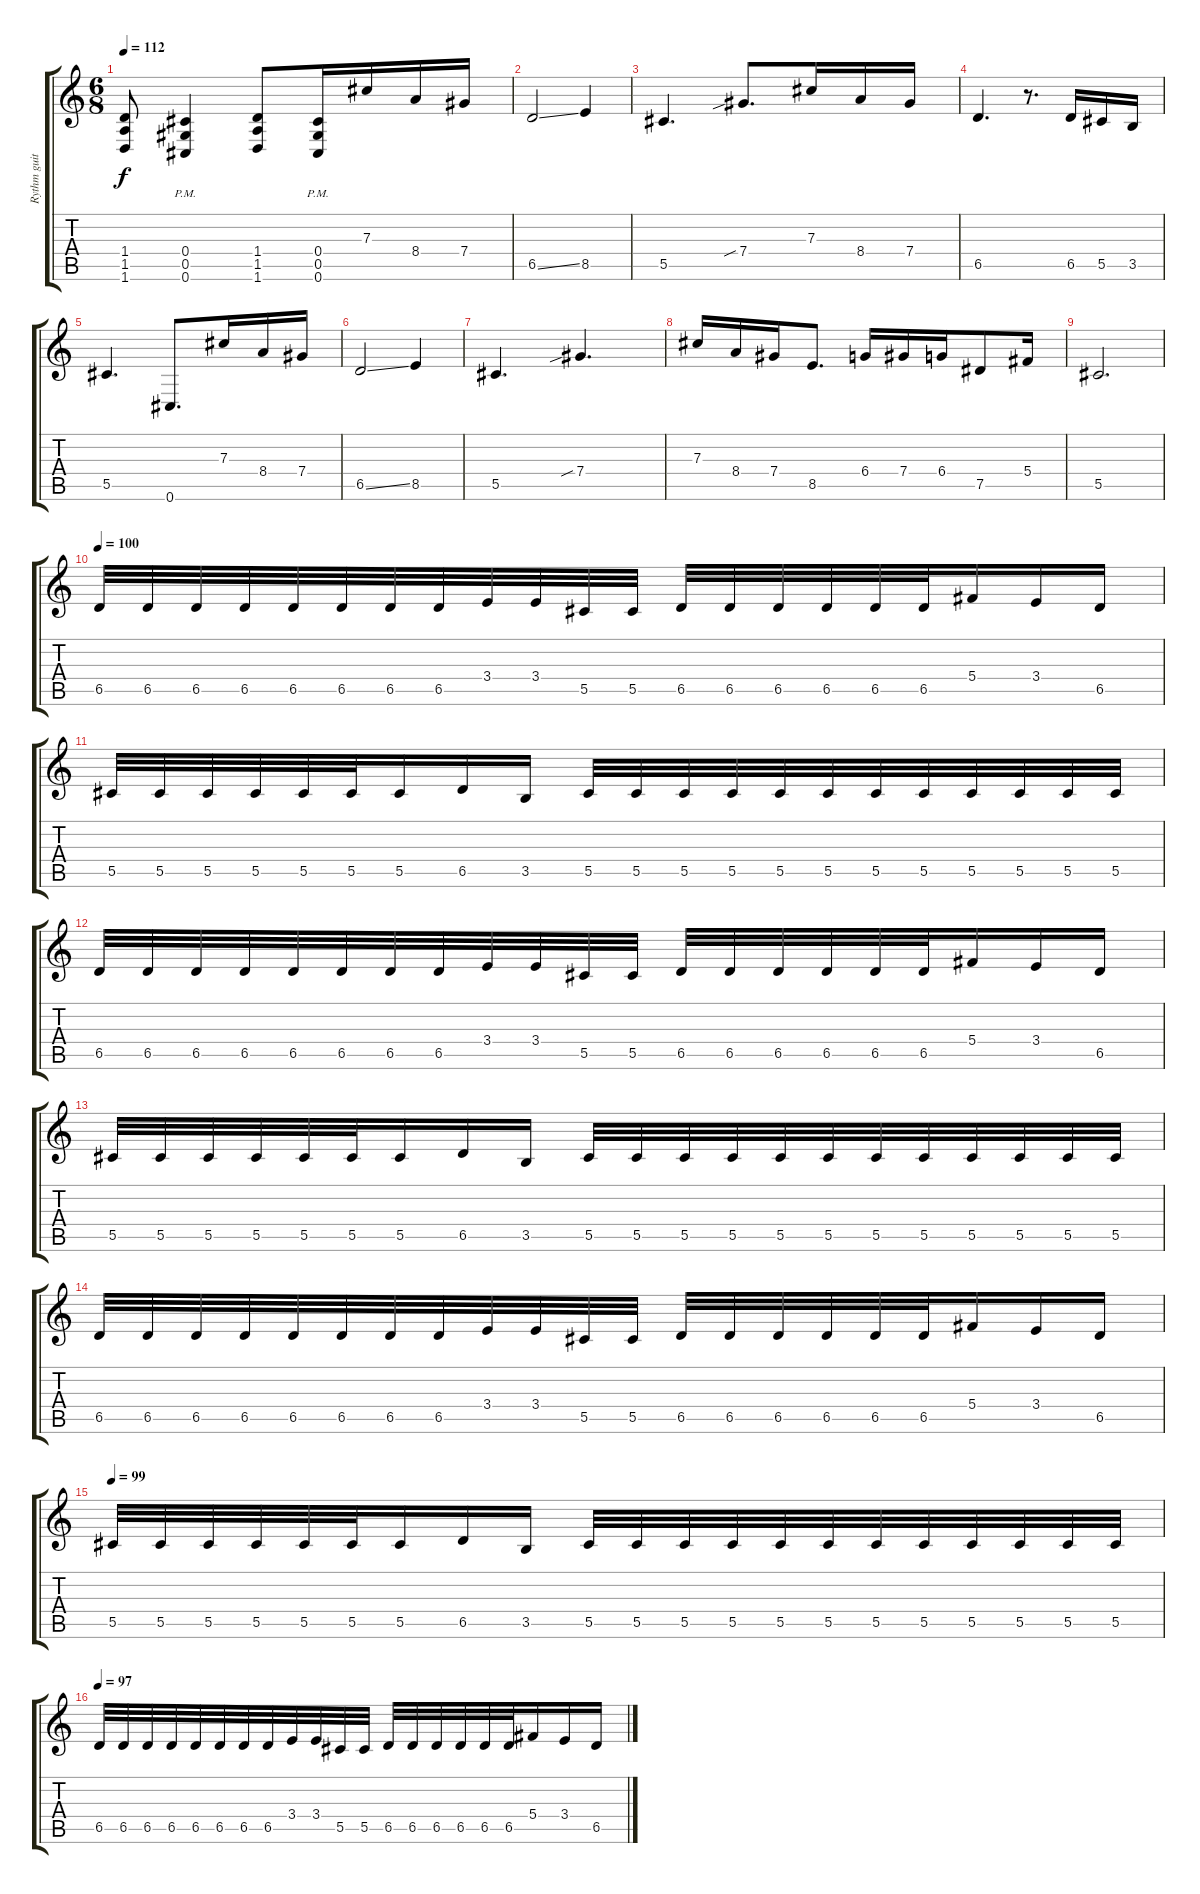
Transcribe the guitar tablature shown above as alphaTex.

\track ("Rythm guitar" "Rythm guit") {instrument distortionguitar}
\staff {score tabs}
\tuning (Eb4 Bb3 Gb3 Db3 Ab2 Db2) {hide}
\ts (6 8)
\tempo 112
\clef g2
\ks c
(1.4 1.5 1.6).8{dy f} (0.4{pm} 0.5{pm} 0.6{pm}).4 (1.4 1.5 1.6).8 (0.4{pm} 0.5{pm} 0.6{pm}).16 7.3.16 8.4.16 7.4.16 |
6.5{ss}.2 8.5.4 |
5.5.4{d} 7.4{sib}.8{d} 7.3.16 8.4.16 7.4.16 |
6.5.4{d} r.8{d} 6.5.16 5.5.16 3.5.16 |
5.5.4{d} 0.6.8{d} 7.3.16 8.4.16 7.4.16 |
6.5{ss}.2 8.5.4 |
5.5.4{d} 7.4{sib}.4{d} |
7.3.16 8.4.16 7.4.16 8.5.8{d} 6.4.16 7.4.16 6.4.16 7.5.8 5.4.16 |
5.5.2{d} |
\tempo 100
6.5.32 6.5.32 6.5.32 6.5.32 6.5.32 6.5.32 6.5.32 6.5.32 3.4.32 3.4.32 5.5.32 5.5.32 6.5.32 6.5.32 6.5.32 6.5.32 6.5.32 6.5.32 5.4.16 3.4.16 6.5.16 |
5.5.32 5.5.32 5.5.32 5.5.32 5.5.32 5.5.32 5.5.16 6.5.16 3.5.16 5.5.32 5.5.32 5.5.32 5.5.32 5.5.32 5.5.32 5.5.32 5.5.32 5.5.32 5.5.32 5.5.32 5.5.32 |
6.5.32 6.5.32 6.5.32 6.5.32 6.5.32 6.5.32 6.5.32 6.5.32 3.4.32 3.4.32 5.5.32 5.5.32 6.5.32 6.5.32 6.5.32 6.5.32 6.5.32 6.5.32 5.4.16 3.4.16 6.5.16 |
5.5.32 5.5.32 5.5.32 5.5.32 5.5.32 5.5.32 5.5.16 6.5.16 3.5.16 5.5.32 5.5.32 5.5.32 5.5.32 5.5.32 5.5.32 5.5.32 5.5.32 5.5.32 5.5.32 5.5.32 5.5.32 |
6.5.32 6.5.32 6.5.32 6.5.32 6.5.32 6.5.32 6.5.32 6.5.32 3.4.32 3.4.32 5.5.32 5.5.32 6.5.32 6.5.32 6.5.32 6.5.32 6.5.32 6.5.32 5.4.16 3.4.16 6.5.16 |
\tempo 99
5.5.32 5.5.32 5.5.32 5.5.32 5.5.32 5.5.32 5.5.16 6.5.16 3.5.16 5.5.32 5.5.32 5.5.32 5.5.32 5.5.32 5.5.32 5.5.32 5.5.32 5.5.32 5.5.32 5.5.32 5.5.32 |
\tempo 97
6.5.32 6.5.32 6.5.32 6.5.32 6.5.32 6.5.32 6.5.32 6.5.32 3.4.32 3.4.32 5.5.32 5.5.32 6.5.32 6.5.32 6.5.32 6.5.32 6.5.32 6.5.32 5.4.16 3.4.16 6.5.16
